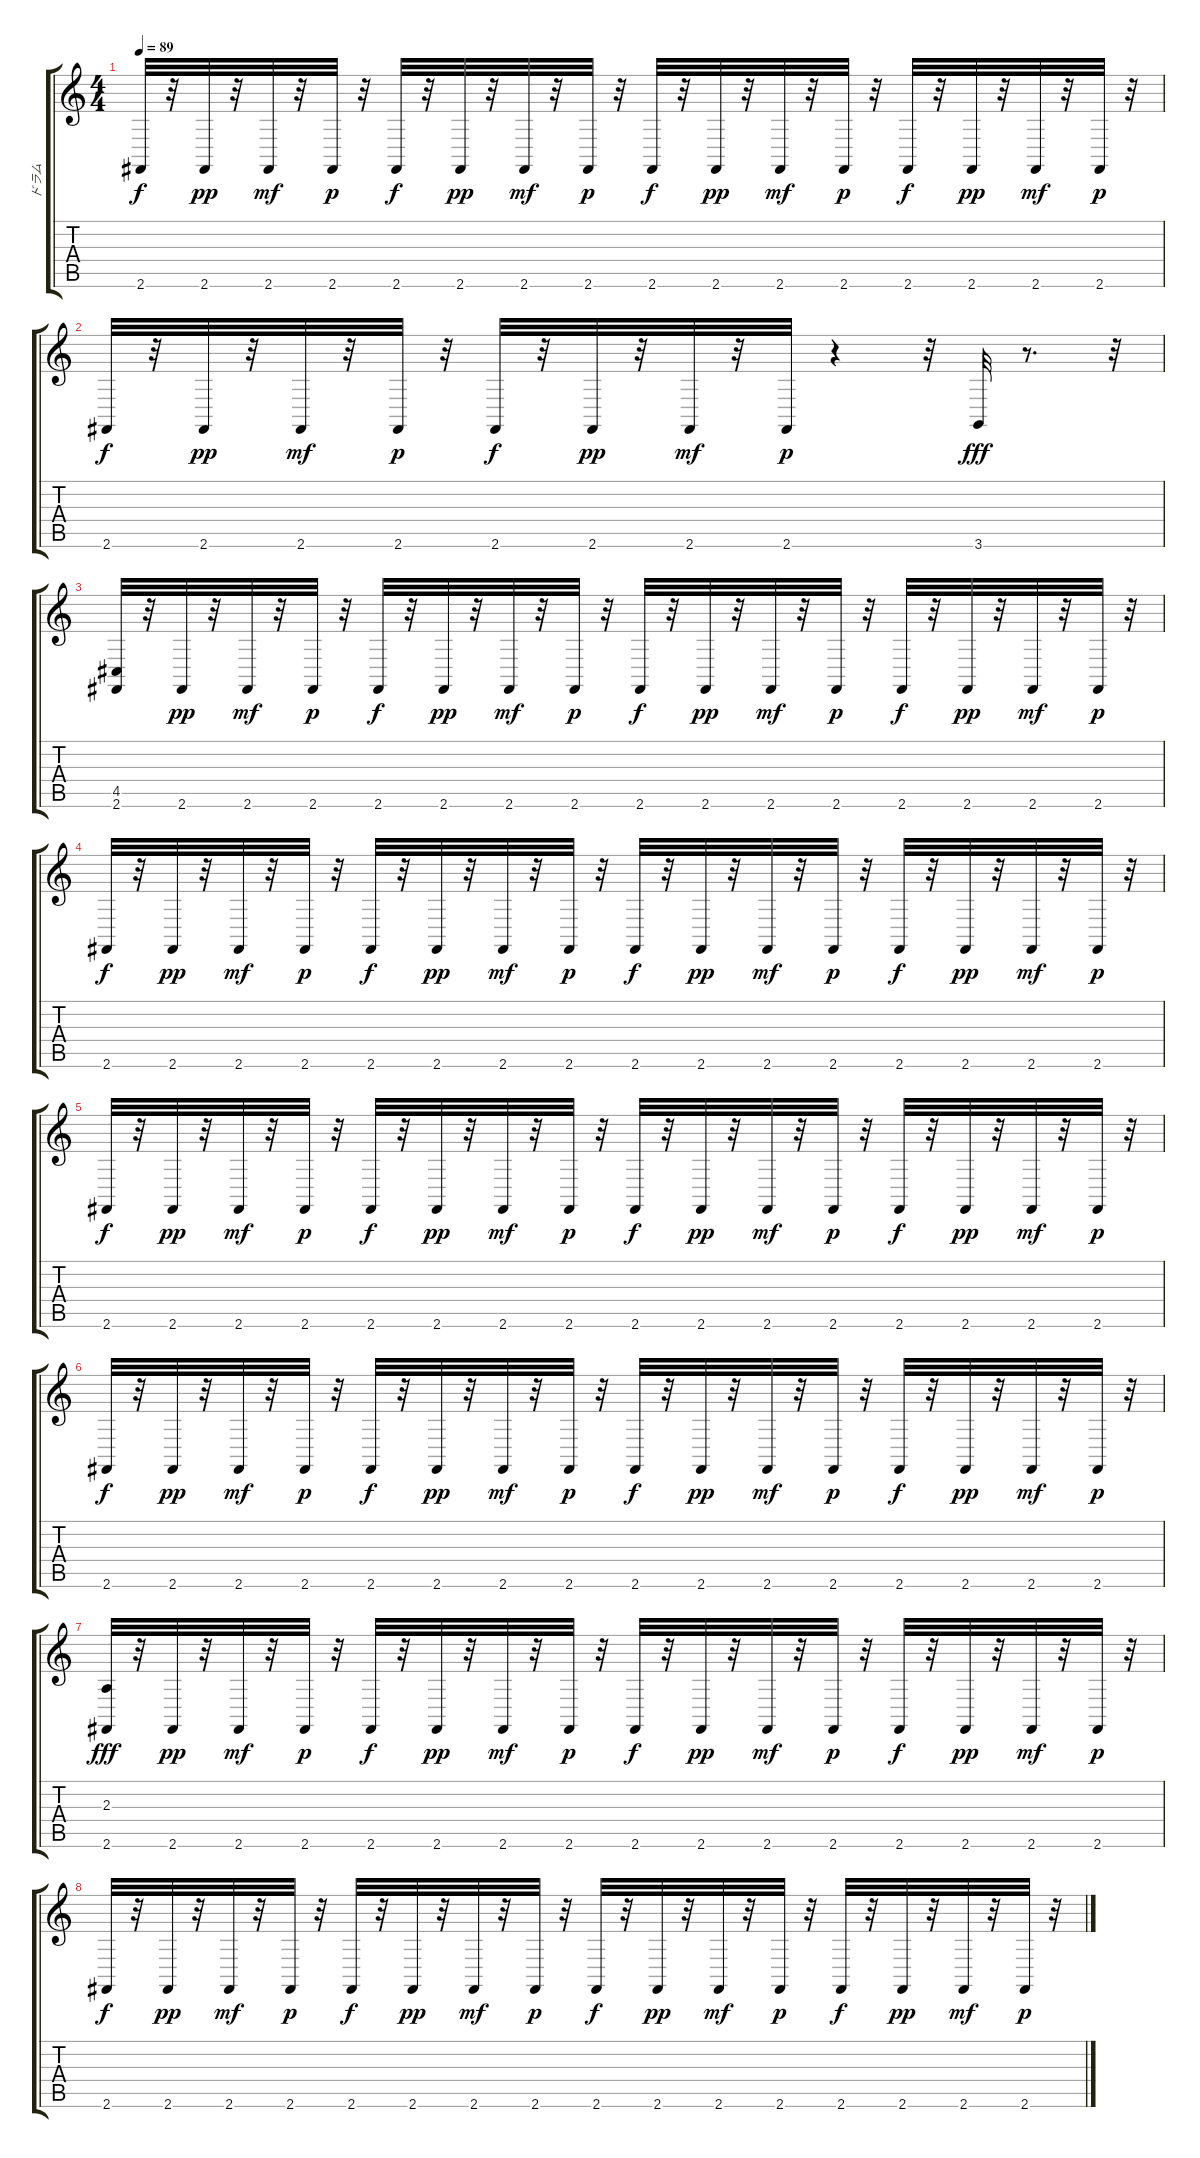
\track ("ドラム" "ドラム") {instrument drawbarorgan}
\staff {score tabs}
\tuning (E4 B3 G3 D3 A2 E2) {hide}
\ts (4 4)
\tempo 89
\clef g2
\ks c
2.6.32{dy f} r.32 2.6.32{dy pp} r.32 2.6.32{dy mf} r.32 2.6.32{dy p} r.32 2.6.32{dy f} r.32 2.6.32{dy pp} r.32 2.6.32{dy mf} r.32 2.6.32{dy p} r.32 2.6.32{dy f} r.32 2.6.32{dy pp} r.32 2.6.32{dy mf} r.32 2.6.32{dy p} r.32 2.6.32{dy f} r.32 2.6.32{dy pp} r.32 2.6.32{dy mf} r.32 2.6.32{dy p} r.32 |
2.6.32{dy f} r.32 2.6.32{dy pp} r.32 2.6.32{dy mf} r.32 2.6.32{dy p} r.32 2.6.32{dy f} r.32 2.6.32{dy pp} r.32 2.6.32{dy mf} r.32 2.6.32{dy p} r.4 r.32 3.6.32{dy fff} r.8{d} r.32 |
(4.5 2.6).32 r.32 2.6.32{dy pp} r.32 2.6.32{dy mf} r.32 2.6.32{dy p} r.32 2.6.32{dy f} r.32 2.6.32{dy pp} r.32 2.6.32{dy mf} r.32 2.6.32{dy p} r.32 2.6.32{dy f} r.32 2.6.32{dy pp} r.32 2.6.32{dy mf} r.32 2.6.32{dy p} r.32 2.6.32{dy f} r.32 2.6.32{dy pp} r.32 2.6.32{dy mf} r.32 2.6.32{dy p} r.32 |
2.6.32{dy f} r.32 2.6.32{dy pp} r.32 2.6.32{dy mf} r.32 2.6.32{dy p} r.32 2.6.32{dy f} r.32 2.6.32{dy pp} r.32 2.6.32{dy mf} r.32 2.6.32{dy p} r.32 2.6.32{dy f} r.32 2.6.32{dy pp} r.32 2.6.32{dy mf} r.32 2.6.32{dy p} r.32 2.6.32{dy f} r.32 2.6.32{dy pp} r.32 2.6.32{dy mf} r.32 2.6.32{dy p} r.32 |
2.6.32{dy f} r.32 2.6.32{dy pp} r.32 2.6.32{dy mf} r.32 2.6.32{dy p} r.32 2.6.32{dy f} r.32 2.6.32{dy pp} r.32 2.6.32{dy mf} r.32 2.6.32{dy p} r.32 2.6.32{dy f} r.32 2.6.32{dy pp} r.32 2.6.32{dy mf} r.32 2.6.32{dy p} r.32 2.6.32{dy f} r.32 2.6.32{dy pp} r.32 2.6.32{dy mf} r.32 2.6.32{dy p} r.32 |
2.6.32{dy f} r.32 2.6.32{dy pp} r.32 2.6.32{dy mf} r.32 2.6.32{dy p} r.32 2.6.32{dy f} r.32 2.6.32{dy pp} r.32 2.6.32{dy mf} r.32 2.6.32{dy p} r.32 2.6.32{dy f} r.32 2.6.32{dy pp} r.32 2.6.32{dy mf} r.32 2.6.32{dy p} r.32 2.6.32{dy f} r.32 2.6.32{dy pp} r.32 2.6.32{dy mf} r.32 2.6.32{dy p} r.32 |
(2.3 2.6).32{dy fff} r.32 2.6.32{dy pp} r.32 2.6.32{dy mf} r.32 2.6.32{dy p} r.32 2.6.32{dy f} r.32 2.6.32{dy pp} r.32 2.6.32{dy mf} r.32 2.6.32{dy p} r.32 2.6.32{dy f} r.32 2.6.32{dy pp} r.32 2.6.32{dy mf} r.32 2.6.32{dy p} r.32 2.6.32{dy f} r.32 2.6.32{dy pp} r.32 2.6.32{dy mf} r.32 2.6.32{dy p} r.32 |
2.6.32{dy f} r.32 2.6.32{dy pp} r.32 2.6.32{dy mf} r.32 2.6.32{dy p} r.32 2.6.32{dy f} r.32 2.6.32{dy pp} r.32 2.6.32{dy mf} r.32 2.6.32{dy p} r.32 2.6.32{dy f} r.32 2.6.32{dy pp} r.32 2.6.32{dy mf} r.32 2.6.32{dy p} r.32 2.6.32{dy f} r.32 2.6.32{dy pp} r.32 2.6.32{dy mf} r.32 2.6.32{dy p} r.32
